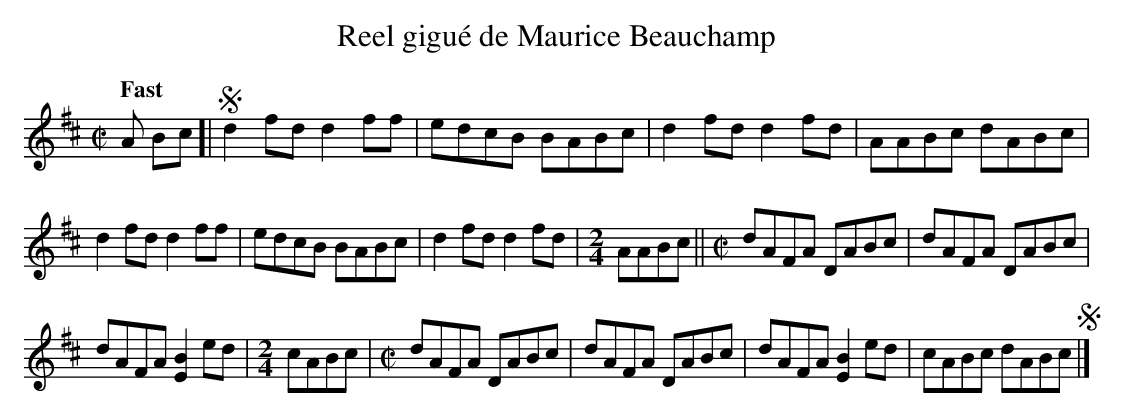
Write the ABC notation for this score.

X:1
T:Reel gigué de Maurice Beauchamp
M:C|
L:1/8
Q:"Fast"
K:D
A Bc[|Sd2 fd d2 ff|edcB BABc|d2 fd d2 fd|AABc dABc|
d2 fd d2 ff|edcB BABc|d2 fd d2 fd|[M:2/4]AABc||[M:C|] dAFA DABc|dAFA DABc|
dAFA [B2E2]ed |[M:2/4]cABc |[M:C|]dAFA DABc|dAFA DABc|dAFA [B2E2]ed|cABc dABcS|]
